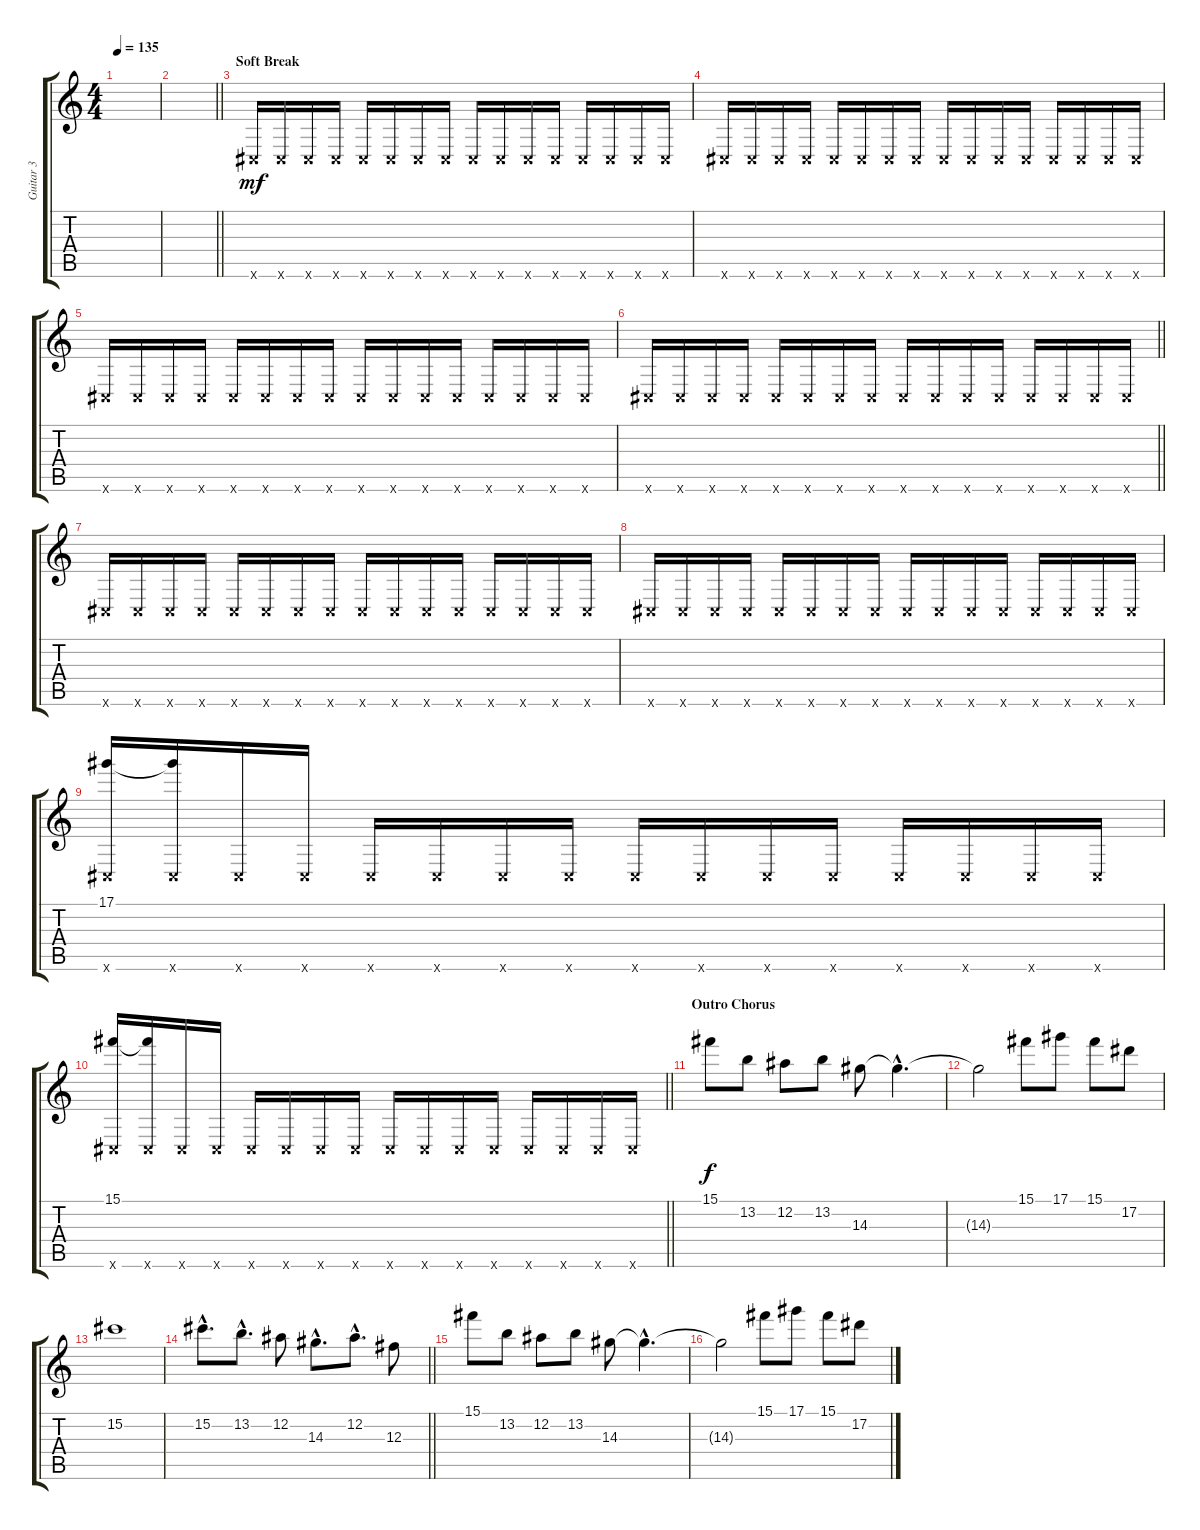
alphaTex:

\track ("Guitar 3" "Guitar 3") {instrument distortionguitar}
\staff {score tabs}
\tuning (Eb4 Bb3 Gb3 Db3 Ab2 Db2) {hide}
\ts (4 4)
\tempo 135
\clef g2
\ks c
|
\barLineRight lightlight
|
\section ("" "Soft Break")
0.6{x}.16{dy mf instrument electricguitarclean} 0.6{x}.16 0.6{x}.16 0.6{x}.16 0.6{x}.16 0.6{x}.16 0.6{x}.16 0.6{x}.16 0.6{x}.16 0.6{x}.16 0.6{x}.16 0.6{x}.16 0.6{x}.16 0.6{x}.16 0.6{x}.16 0.6{x}.16 |
0.6{x}.16 0.6{x}.16 0.6{x}.16 0.6{x}.16 0.6{x}.16 0.6{x}.16 0.6{x}.16 0.6{x}.16 0.6{x}.16 0.6{x}.16 0.6{x}.16 0.6{x}.16 0.6{x}.16 0.6{x}.16 0.6{x}.16 0.6{x}.16 |
0.6{x}.16 0.6{x}.16 0.6{x}.16 0.6{x}.16 0.6{x}.16 0.6{x}.16 0.6{x}.16 0.6{x}.16 0.6{x}.16 0.6{x}.16 0.6{x}.16 0.6{x}.16 0.6{x}.16 0.6{x}.16 0.6{x}.16 0.6{x}.16 |
\barLineRight lightlight
0.6{x}.16 0.6{x}.16 0.6{x}.16 0.6{x}.16 0.6{x}.16 0.6{x}.16 0.6{x}.16 0.6{x}.16 0.6{x}.16 0.6{x}.16 0.6{x}.16 0.6{x}.16 0.6{x}.16 0.6{x}.16 0.6{x}.16 0.6{x}.16 |
0.6{x}.16 0.6{x}.16 0.6{x}.16 0.6{x}.16 0.6{x}.16 0.6{x}.16 0.6{x}.16 0.6{x}.16 0.6{x}.16 0.6{x}.16 0.6{x}.16 0.6{x}.16 0.6{x}.16 0.6{x}.16 0.6{x}.16 0.6{x}.16 |
0.6{x}.16 0.6{x}.16 0.6{x}.16 0.6{x}.16 0.6{x}.16 0.6{x}.16 0.6{x}.16 0.6{x}.16 0.6{x}.16 0.6{x}.16 0.6{x}.16 0.6{x}.16 0.6{x}.16 0.6{x}.16 0.6{x}.16 0.6{x}.16 |
(17.1 0.6{x}).16 (17.1{t} 0.6{x}).16 0.6{x}.16 0.6{x}.16 0.6{x}.16 0.6{x}.16 0.6{x}.16 0.6{x}.16 0.6{x}.16 0.6{x}.16 0.6{x}.16 0.6{x}.16 0.6{x}.16 0.6{x}.16 0.6{x}.16 0.6{x}.16 |
\barLineRight lightlight
(15.1 0.6{x}).16 (15.1{t} 0.6{x}).16 0.6{x}.16 0.6{x}.16 0.6{x}.16 0.6{x}.16 0.6{x}.16 0.6{x}.16 0.6{x}.16 0.6{x}.16 0.6{x}.16 0.6{x}.16 0.6{x}.16 0.6{x}.16 0.6{x}.16 0.6{x}.16 |
\section ("" "Outro Chorus")
15.1.8{dy f instrument distortionguitar} 13.2.8 12.2.8 13.2.8 14.3.8 14.3{hac t}.4{d} |
14.3{t}.2 15.1.8 17.1.8 15.1.8 17.2.8 |
15.2.1 |
\barLineRight lightlight
15.2{hac}.8{d} 13.2{hac}.8{d} 12.2.8 14.3{hac}.8{d} 12.2{hac}.8{d} 12.3.8 |
15.1.8 13.2.8 12.2.8 13.2.8 14.3.8 14.3{hac t}.4{d} |
14.3{t}.2 15.1.8 17.1.8 15.1.8 17.2.8
